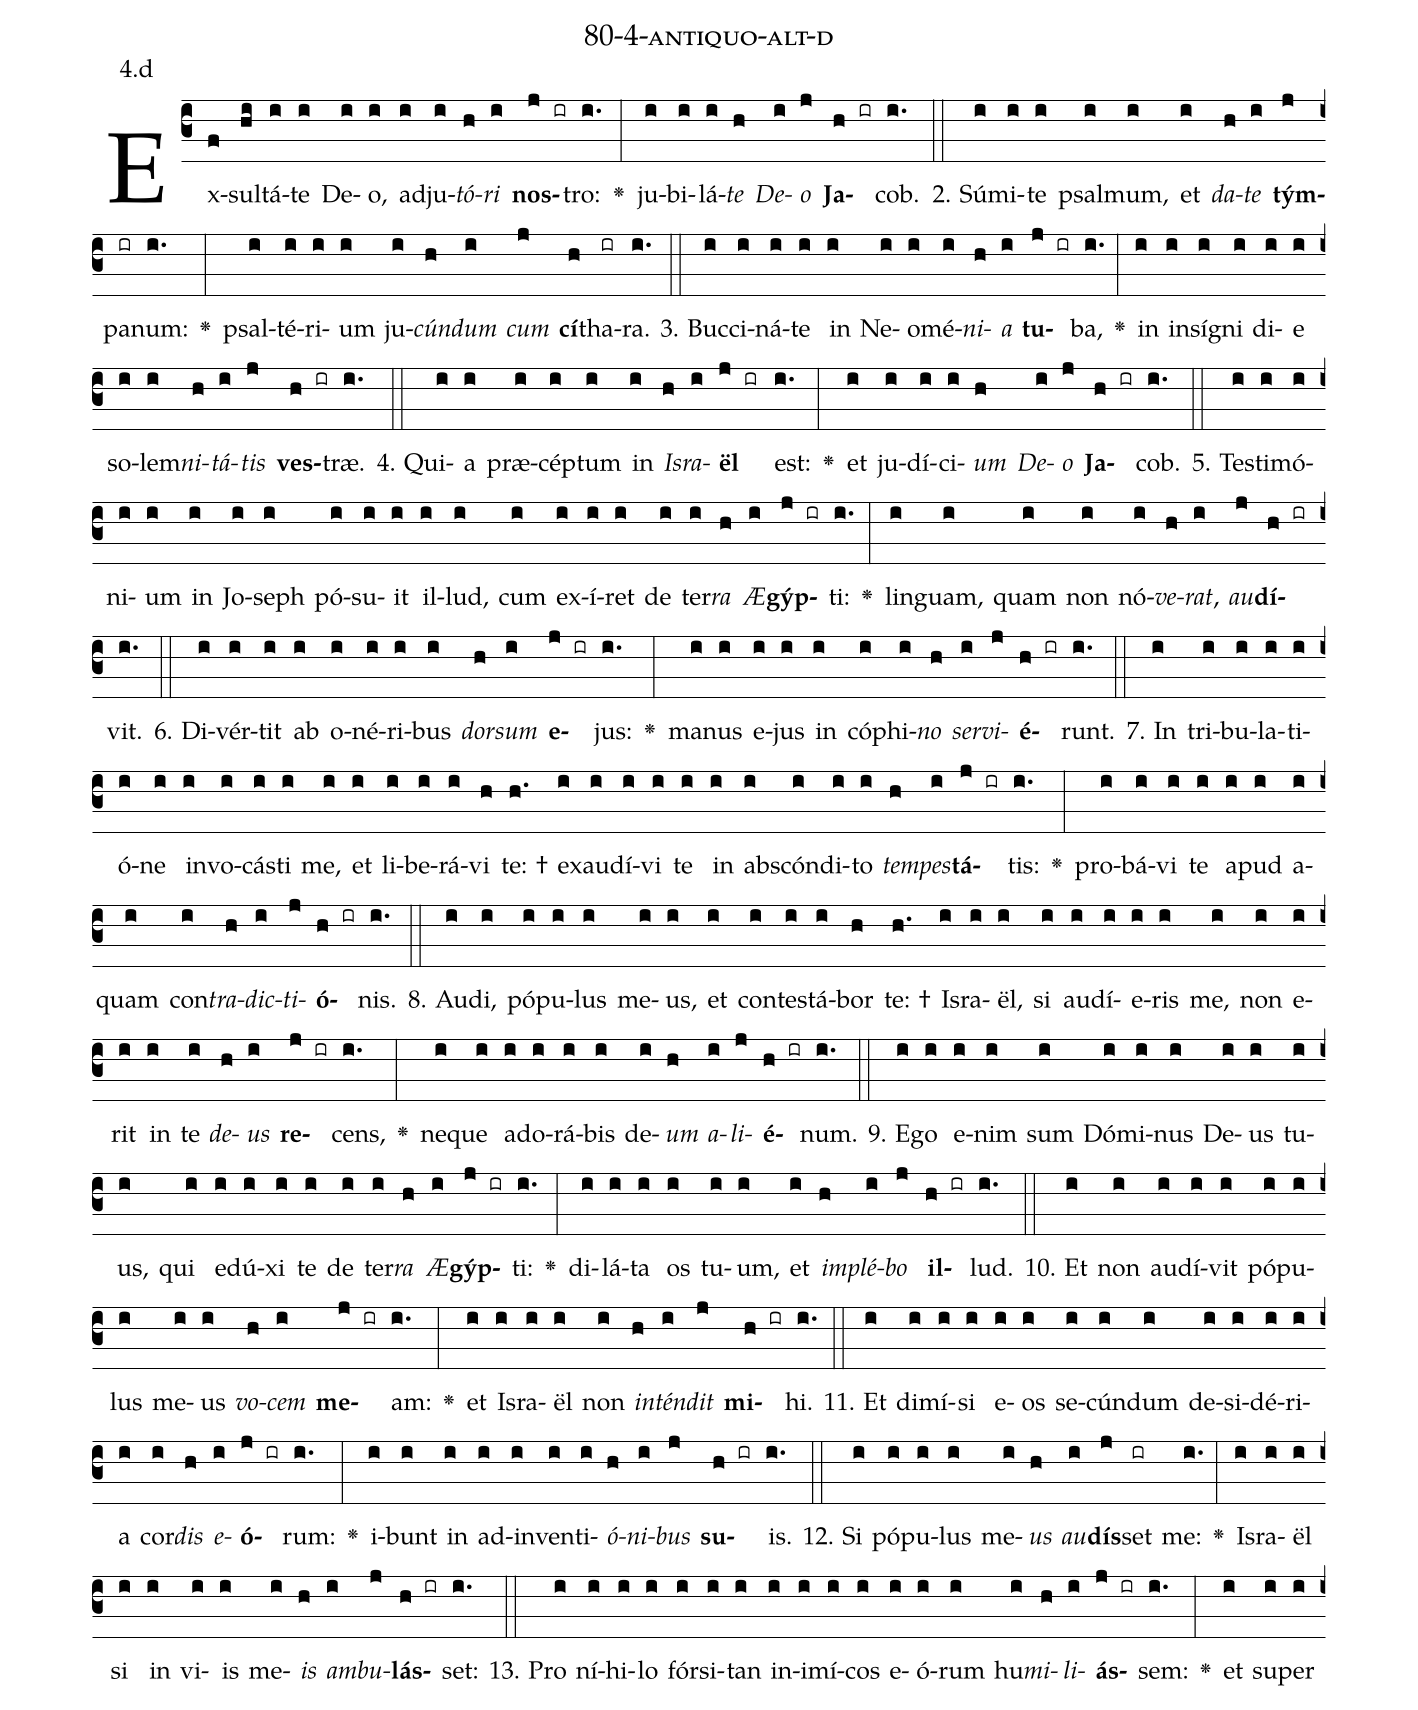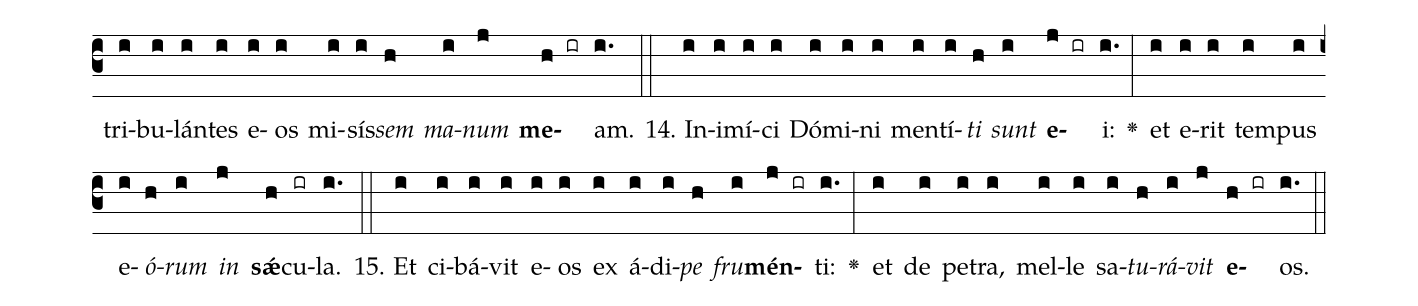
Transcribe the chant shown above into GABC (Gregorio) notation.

name: 80-4-antiquo-alt-d;
annotation: 4.d;
%%
(c3)Ex(f)sul(hi)tá(i)te(i) De(i)o,(i) ad(i)ju(i)<i>tó</i>(h)<i>ri</i>(i) <b>nos</b>(j ir)tro:(i.) <v>\greheightstar</v>(:) ju(i)bi(i)lá(i)<i>te</i>(h) <i>De</i>(i)<i>o</i>(j) <b>Ja</b>(h ir)cob.(i.) (::)
2. Sú(i)mi(i)te(i) psal(i)mum,(i) et(i) <i>da</i>(h)<i>te</i>(i) <b>tým</b>(j)pa(ir)num:(i.) <v>\greheightstar</v>(:) psal(i)té(i)ri(i)um(i) ju(i)<i>cún</i>(h)<i>dum</i>(i) <i>cum</i>(j) <b>cí</b>(h)tha(ir)ra.(i.) (::)
3. Buc(i)ci(i)ná(i)te(i) in(i) Ne(i)o(i)mé(i)<i>ni</i>(h)<i>a</i>(i) <b>tu</b>(j ir)ba,(i.) <v>\greheightstar</v>(:) in(i) in(i)sí(i)gni(i) di(i)e(i) so(i)lem(i)<i>ni</i>(h)<i>tá</i>(i)<i>tis</i>(j) <b>ves</b>(h ir)træ.(i.) (::)
4. Qui(i)a(i) præ(i)cép(i)tum(i) in(i) <i>Is</i>(h)<i>ra</i>(i)<b>ël</b>(j ir) est:(i.) <v>\greheightstar</v>(:) et(i) ju(i)dí(i)ci(i)<i>um</i>(h) <i>De</i>(i)<i>o</i>(j) <b>Ja</b>(h ir)cob.(i.) (::)
5. Tes(i)ti(i)mó(i)ni(i)um(i) in(i) Jo(i)seph(i) pó(i)su(i)it(i) il(i)lud,(i) cum(i) ex(i)í(i)ret(i) de(i) ter(i)<i>ra</i>(h) <i>Æ</i>(i)<b>gýp</b>(j ir)ti:(i.) <v>\greheightstar</v>(:) lin(i)guam,(i) quam(i) non(i) nó(i)<i>ve</i>(h)<i>rat</i>,(i) <i>au</i>(j)<b>dí</b>(h ir)vit.(i.) (::)
6. Di(i)vér(i)tit(i) ab(i) o(i)né(i)ri(i)bus(i) <i>dor</i>(h)<i>sum</i>(i) <b>e</b>(j ir)jus:(i.) <v>\greheightstar</v>(:) ma(i)nus(i) e(i)jus(i) in(i) có(i)phi(i)<i>no</i>(h) <i>ser</i>(i)<i>vi</i>(j)<b>é</b>(h ir)runt.(i.) (::)
7. In(i) tri(i)bu(i)la(i)ti(i)ó(i)ne(i) in(i)vo(i)cás(i)ti(i) me,(i) et(i) li(i)be(i)rá(i)vi(h) te: †(h.) ex(i)au(i)dí(i)vi(i) te(i) in(i) abs(i)cón(i)di(i)to(i) <i>tem</i>(h)<i>pes</i>(i)<b>tá</b>(j ir)tis:(i.) <v>\greheightstar</v>(:) pro(i)bá(i)vi(i) te(i) a(i)pud(i) a(i)quam(i) con(i)<i>tra</i>(h)<i>dic</i>(i)<i>ti</i>(j)<b>ó</b>(h ir)nis.(i.) (::)
8. Au(i)di,(i) pó(i)pu(i)lus(i) me(i)us,(i) et(i) con(i)tes(i)tá(i)bor(h) te: †(h.) Is(i)ra(i)ël,(i) si(i) au(i)dí(i)e(i)ris(i) me,(i) non(i) e(i)rit(i) in(i) te(i) <i>de</i>(h)<i>us</i>(i) <b>re</b>(j ir)cens,(i.) <v>\greheightstar</v>(:) ne(i)que(i) ad(i)o(i)rá(i)bis(i) de(i)<i>um</i>(h) <i>a</i>(i)<i>li</i>(j)<b>é</b>(h ir)num.(i.) (::)
9. E(i)go(i) e(i)nim(i) sum(i) Dó(i)mi(i)nus(i) De(i)us(i) tu(i)us,(i) qui(i) e(i)dú(i)xi(i) te(i) de(i) ter(i)<i>ra</i>(h) <i>Æ</i>(i)<b>gýp</b>(j ir)ti:(i.) <v>\greheightstar</v>(:) di(i)lá(i)ta(i) os(i) tu(i)um,(i) et(i) <i>im</i>(h)<i>plé</i>(i)<i>bo</i>(j) <b>il</b>(h ir)lud.(i.) (::)
10. Et(i) non(i) au(i)dí(i)vit(i) pó(i)pu(i)lus(i) me(i)us(i) <i>vo</i>(h)<i>cem</i>(i) <b>me</b>(j ir)am:(i.) <v>\greheightstar</v>(:) et(i) Is(i)ra(i)ël(i) non(i) <i>in</i>(h)<i>tén</i>(i)<i>dit</i>(j) <b>mi</b>(h ir)hi.(i.) (::)
11. Et(i) di(i)mí(i)si(i) e(i)os(i) se(i)cún(i)dum(i) de(i)si(i)dé(i)ri(i)a(i) cor(i)<i>dis</i>(h) <i>e</i>(i)<b>ó</b>(j ir)rum:(i.) <v>\greheightstar</v>(:) i(i)bunt(i) in(i) ad(i)in(i)ven(i)ti(i)<i>ó</i>(h)<i>ni</i>(i)<i>bus</i>(j) <b>su</b>(h ir)is.(i.) (::)
12. Si(i) pó(i)pu(i)lus(i) me(i)<i>us</i>(h) <i>au</i>(i)<b>dís</b>(j)set(ir) me:(i.) <v>\greheightstar</v>(:) Is(i)ra(i)ël(i) si(i) in(i) vi(i)is(i) me(i)<i>is</i>(h) <i>am</i>(i)<i>bu</i>(j)<b>lás</b>(h ir)set:(i.) (::)
13. Pro(i) ní(i)hi(i)lo(i) fór(i)si(i)tan(i) in(i)i(i)mí(i)cos(i) e(i)ó(i)rum(i) hu(i)<i>mi</i>(h)<i>li</i>(i)<b>ás</b>(j ir)sem:(i.) <v>\greheightstar</v>(:) et(i) su(i)per(i) tri(i)bu(i)lán(i)tes(i) e(i)os(i) mi(i)sís(i)<i>sem</i>(h) <i>ma</i>(i)<i>num</i>(j) <b>me</b>(h ir)am.(i.) (::)
14. In(i)i(i)mí(i)ci(i) Dó(i)mi(i)ni(i) men(i)tí(i)<i>ti</i>(h) <i>sunt</i>(i) <b>e</b>(j ir)i:(i.) <v>\greheightstar</v>(:) et(i) e(i)rit(i) tem(i)pus(i) e(i)<i>ó</i>(h)<i>rum</i>(i) <i>in</i>(j) <b>sǽ</b>(h)cu(ir)la.(i.) (::)
15. Et(i) ci(i)bá(i)vit(i) e(i)os(i) ex(i) á(i)di(i)<i>pe</i>(h) <i>fru</i>(i)<b>mén</b>(j ir)ti:(i.) <v>\greheightstar</v>(:) et(i) de(i) pe(i)tra,(i) mel(i)le(i) sa(i)<i>tu</i>(h)<i>rá</i>(i)<i>vit</i>(j) <b>e</b>(h ir)os.(i.) (::)
